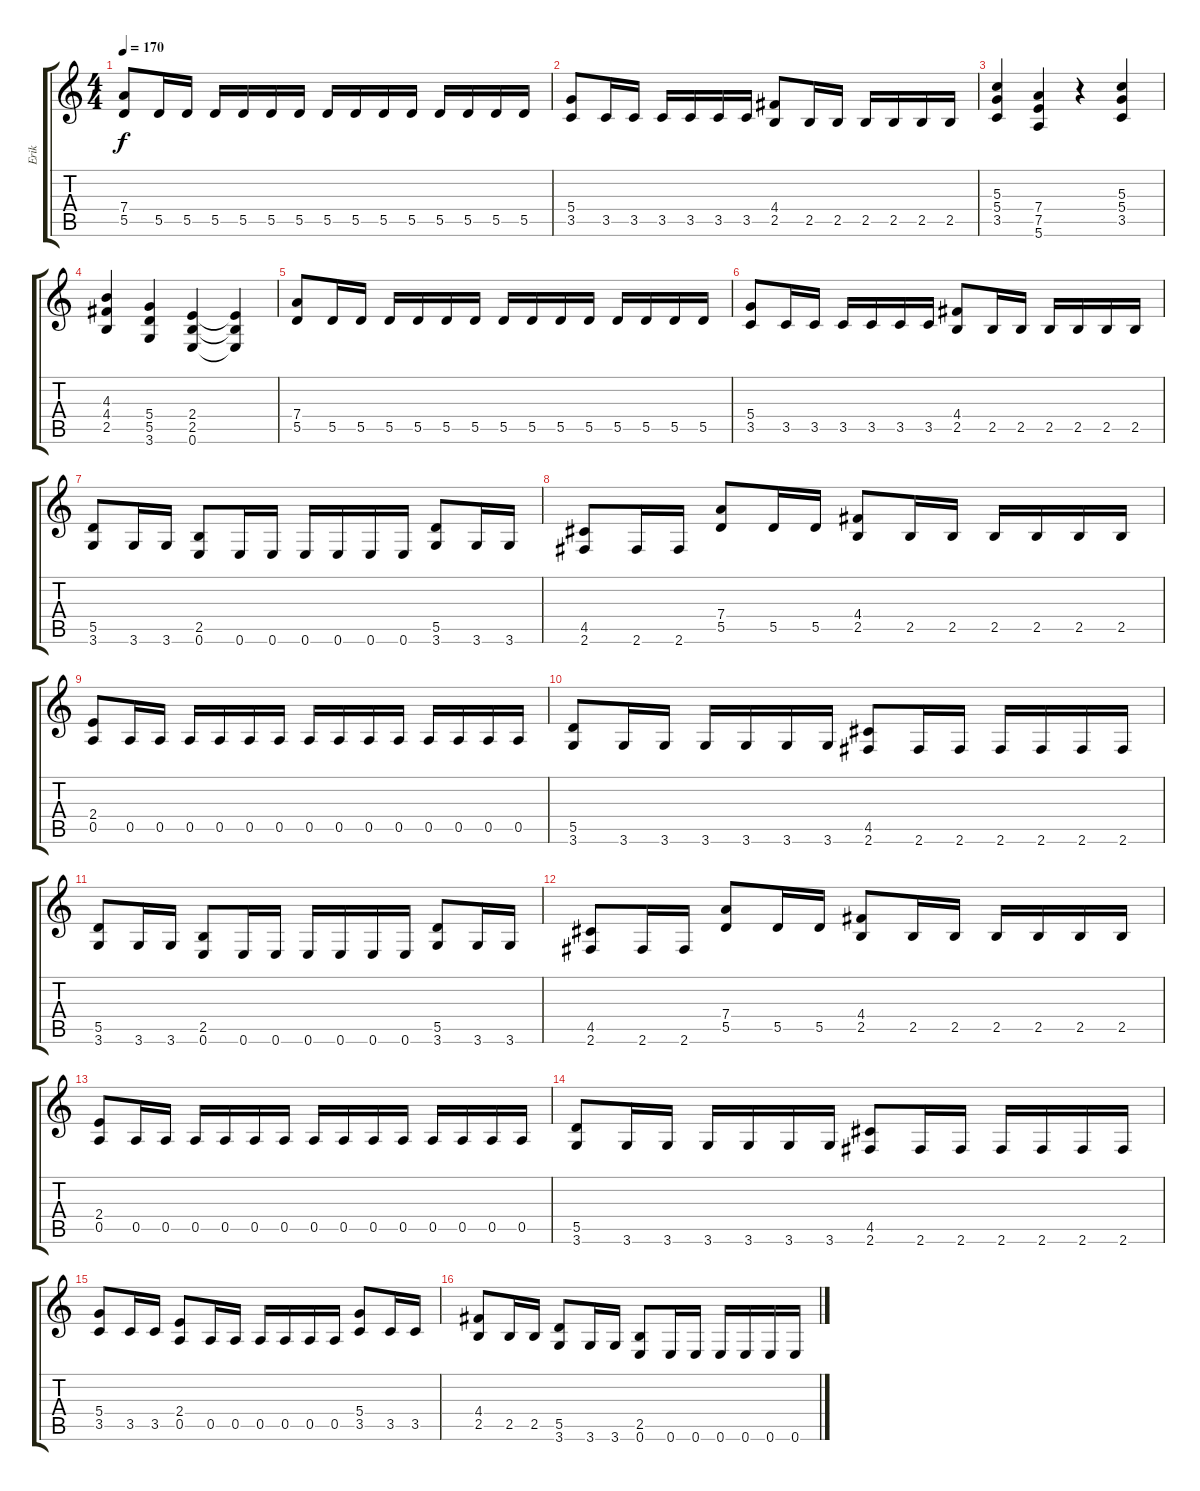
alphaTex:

\track ("Erik" "Erik") {instrument distortionguitar}
\staff {score tabs}
\tuning (E4 B3 G3 D3 A2 E2) {hide}
\ts (4 4)
\tempo 170
\clef g2
\ks c
(7.4 5.5).8{dy f volume 13 balance 11} 5.5.16 5.5.16 5.5.16 5.5.16 5.5.16 5.5.16 5.5.16 5.5.16 5.5.16 5.5.16 5.5.16 5.5.16 5.5.16 5.5.16 |
(5.4 3.5).8 3.5.16 3.5.16 3.5.16 3.5.16 3.5.16 3.5.16 (4.4 2.5).8 2.5.16 2.5.16 2.5.16 2.5.16 2.5.16 2.5.16 |
(5.3 5.4 3.5).4{volume 10 balance 12} (7.4 7.5 5.6).4 r.4 (5.3 5.4 3.5).4 |
(4.3 4.4 2.5).4 (5.4 5.5 3.6).4 (2.4 2.5 0.6).4 (2.4{t} 2.5{t} 0.6{t}).4 |
(7.4 5.5).8{volume 13 balance 11} 5.5.16 5.5.16 5.5.16 5.5.16 5.5.16 5.5.16 5.5.16 5.5.16 5.5.16 5.5.16 5.5.16 5.5.16 5.5.16 5.5.16 |
(5.4 3.5).8 3.5.16 3.5.16 3.5.16 3.5.16 3.5.16 3.5.16 (4.4 2.5).8 2.5.16 2.5.16 2.5.16 2.5.16 2.5.16 2.5.16 |
(5.5 3.6).8{balance 4} 3.6.16 3.6.16 (2.5 0.6).8 0.6.16 0.6.16 0.6.16 0.6.16 0.6.16 0.6.16 (5.5 3.6).8 3.6.16 3.6.16 |
(4.5 2.6).8 2.6.16 2.6.16 (7.4 5.5).8 5.5.16 5.5.16 (4.4 2.5).8 2.5.16 2.5.16 2.5.16 2.5.16 2.5.16 2.5.16 |
(2.4 0.5).8 0.5.16 0.5.16 0.5.16 0.5.16 0.5.16 0.5.16 0.5.16 0.5.16 0.5.16 0.5.16 0.5.16 0.5.16 0.5.16 0.5.16 |
(5.5 3.6).8 3.6.16 3.6.16 3.6.16 3.6.16 3.6.16 3.6.16 (4.5 2.6).8 2.6.16 2.6.16 2.6.16 2.6.16 2.6.16 2.6.16 |
(5.5 3.6).8{balance 4} 3.6.16 3.6.16 (2.5 0.6).8 0.6.16 0.6.16 0.6.16 0.6.16 0.6.16 0.6.16 (5.5 3.6).8 3.6.16 3.6.16 |
(4.5 2.6).8 2.6.16 2.6.16 (7.4 5.5).8 5.5.16 5.5.16 (4.4 2.5).8 2.5.16 2.5.16 2.5.16 2.5.16 2.5.16 2.5.16 |
(2.4 0.5).8 0.5.16 0.5.16 0.5.16 0.5.16 0.5.16 0.5.16 0.5.16 0.5.16 0.5.16 0.5.16 0.5.16 0.5.16 0.5.16 0.5.16 |
(5.5 3.6).8 3.6.16 3.6.16 3.6.16 3.6.16 3.6.16 3.6.16 (4.5 2.6).8 2.6.16 2.6.16 2.6.16 2.6.16 2.6.16 2.6.16 |
(5.4 3.5).8 3.5.16 3.5.16 (2.4 0.5).8 0.5.16 0.5.16 0.5.16 0.5.16 0.5.16 0.5.16 (5.4 3.5).8 3.5.16 3.5.16 |
(4.4 2.5).8 2.5.16 2.5.16 (5.5 3.6).8 3.6.16 3.6.16 (2.5 0.6).8 0.6.16 0.6.16 0.6.16 0.6.16 0.6.16 0.6.16
